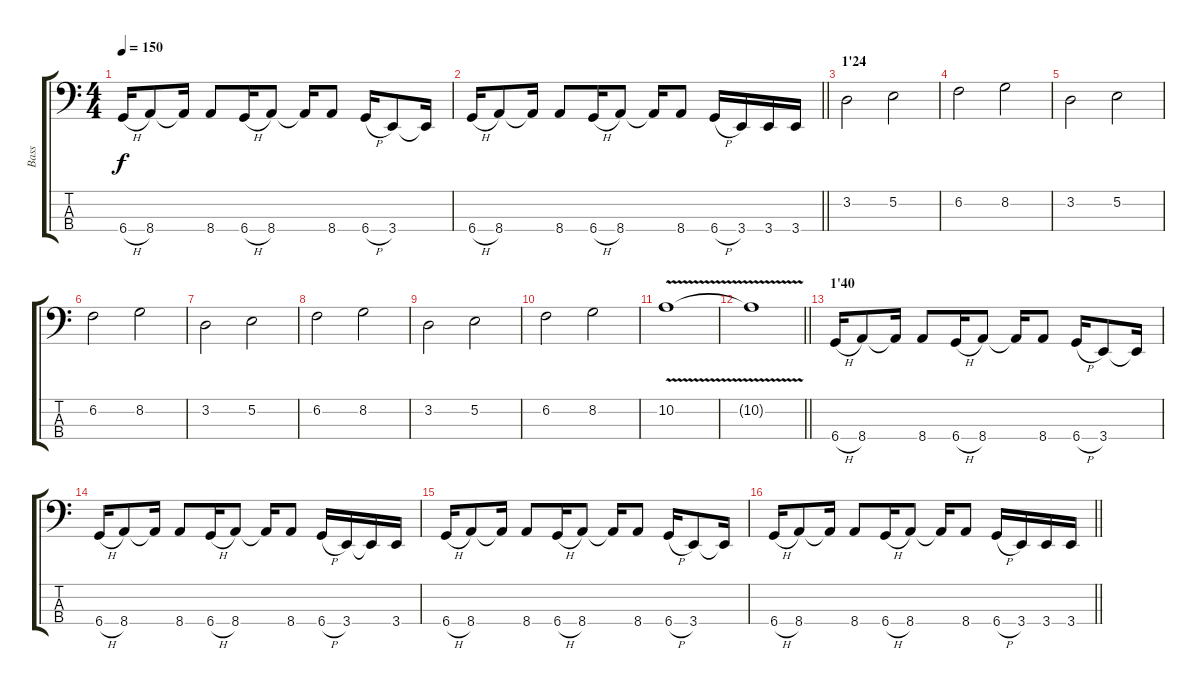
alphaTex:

\track ("Bass" "Bass") {instrument electricbassfinger}
\staff {score tabs}
\tuning (E2 B1 Gb1 Db1) {hide}
\ts (4 4)
\tempo 150
\clef f4
\ks c
6.4{h}.16{dy f} 8.4.8 8.4{t}.16 8.4.8 6.4{h}.16 8.4.8 8.4{t}.16 8.4.8 6.4{h}.16 3.4.8 3.4{t}.16 |
\barLineRight lightlight
6.4{h}.16 8.4.8 8.4{t}.16 8.4.8 6.4{h}.16 8.4.8 8.4{t}.16 8.4.8 6.4{h}.16 3.4.16 3.4.16 3.4.16 |
\section ("" "1'24")
3.2.2 5.2.2 |
6.2.2 8.2.2 |
3.2.2 5.2.2 |
6.2.2 8.2.2 |
3.2.2 5.2.2 |
6.2.2 8.2.2 |
3.2.2 5.2.2 |
6.2.2 8.2.2 |
10.2{v}.1 |
\barLineRight lightlight
10.2{t}.1 |
\section ("" "1'40")
6.4{h}.16 8.4.8 8.4{t}.16 8.4.8 6.4{h}.16 8.4.8 8.4{t}.16 8.4.8 6.4{h}.16 3.4.8 3.4{t}.16 |
6.4{h}.16 8.4.8 8.4{t}.16 8.4.8 6.4{h}.16 8.4.8 8.4{t}.16 8.4.8 6.4{h}.16 3.4.16 3.4{t}.16 3.4.16 |
6.4{h}.16 8.4.8 8.4{t}.16 8.4.8 6.4{h}.16 8.4.8 8.4{t}.16 8.4.8 6.4{h}.16 3.4.8 3.4{t}.16 |
\barLineRight lightlight
6.4{h}.16 8.4.8 8.4{t}.16 8.4.8 6.4{h}.16 8.4.8 8.4{t}.16 8.4.8 6.4{h}.16 3.4.16 3.4.16 3.4.16
